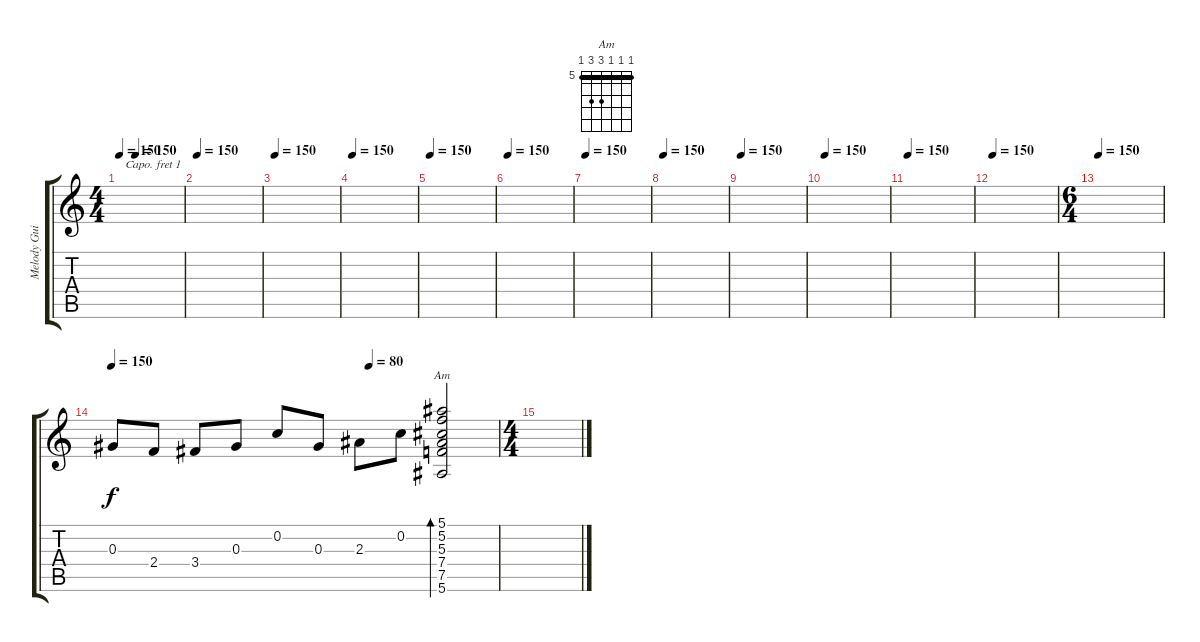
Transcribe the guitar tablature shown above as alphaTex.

\track ("Melody Guitar" "Melody Gui") {instrument acousticguitarsteel}
\staff {score tabs}
\capo 1
\tuning (E4 B3 G3 D3 A2 E2) {hide}
\chord ("Am" 5 5 5 7 7 5) {firstfret 5 barre 5}
\ts (4 4)
\tempo 150
\tempo (150 0.25)
\clef g2
\ks c
|
\tempo 150
|
\tempo 150
|
\tempo 150
|
\tempo 150
|
\tempo 150
|
\tempo 150
|
\tempo 150
|
\tempo 150
|
\tempo 150
|
\tempo 150
|
\tempo 150
|
\ts (6 4)
\tempo 150
|
\tempo 150
\tempo (80 0.6666666666666666)
0.3.8 2.4.8 3.4.8 0.3.8 0.2.8 0.3.8 2.3.8 0.2.8 (5.1 5.2 5.3 7.4 7.5 5.6).2{bd 60 ch "Am"} |
\ts (4 4)
